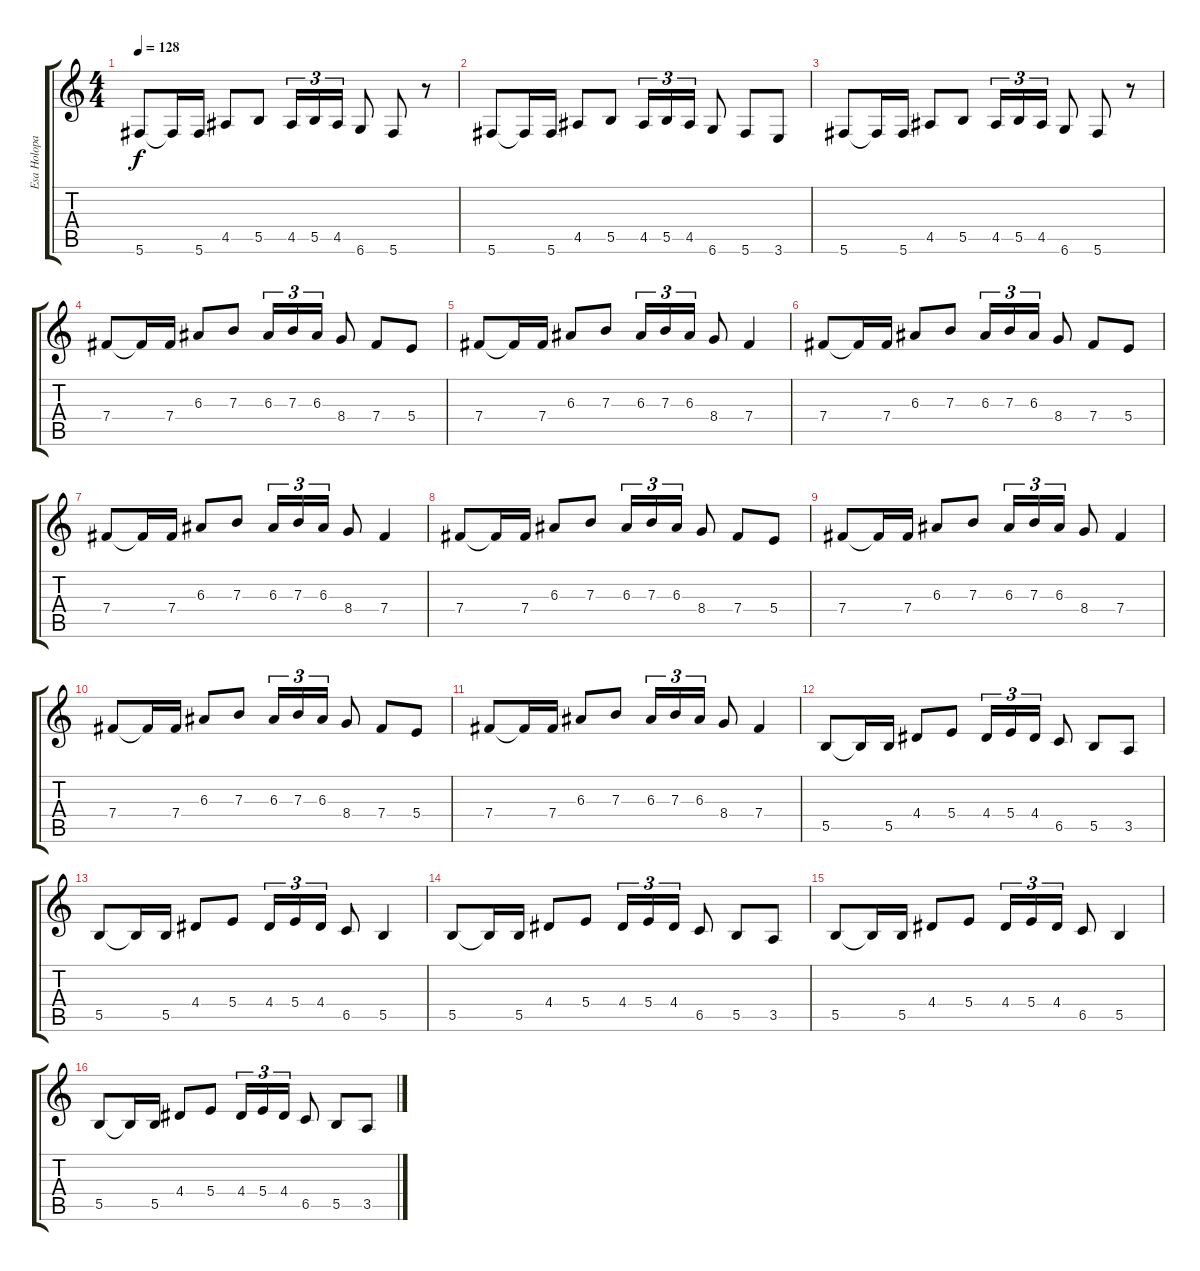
\track ("Esa Holopainen" "Esa Holopa") {instrument distortionguitar}
\staff {score tabs}
\tuning (Db4 Ab3 E3 B2 Gb2 Db2) {hide}
\ts (4 4)
\tempo 128
\clef g2
\ks c
5.6.8{dy f} 5.6{t}.16 5.6.16 4.5.8 5.5.8 4.5.16{tu (3 2)} 5.5.16{tu (3 2)} 4.5.16{tu (3 2)} 6.6.8 5.6.8 r.8 |
5.6.8 5.6{t}.16 5.6.16 4.5.8 5.5.8 4.5.16{tu (3 2)} 5.5.16{tu (3 2)} 4.5.16{tu (3 2)} 6.6.8 5.6.8 3.6.8 |
5.6.8 5.6{t}.16 5.6.16 4.5.8 5.5.8 4.5.16{tu (3 2)} 5.5.16{tu (3 2)} 4.5.16{tu (3 2)} 6.6.8 5.6.8 r.8 |
7.4.8{balance 8} 7.4{t}.16 7.4.16 6.3.8 7.3.8 6.3.16{tu (3 2)} 7.3.16{tu (3 2)} 6.3.16{tu (3 2)} 8.4.8 7.4.8 5.4.8 |
7.4.8 7.4{t}.16 7.4.16 6.3.8 7.3.8 6.3.16{tu (3 2)} 7.3.16{tu (3 2)} 6.3.16{tu (3 2)} 8.4.8 7.4.4 |
7.4.8 7.4{t}.16 7.4.16 6.3.8 7.3.8 6.3.16{tu (3 2)} 7.3.16{tu (3 2)} 6.3.16{tu (3 2)} 8.4.8 7.4.8 5.4.8 |
7.4.8 7.4{t}.16 7.4.16 6.3.8 7.3.8 6.3.16{tu (3 2)} 7.3.16{tu (3 2)} 6.3.16{tu (3 2)} 8.4.8 7.4.4 |
7.4.8 7.4{t}.16 7.4.16 6.3.8 7.3.8 6.3.16{tu (3 2)} 7.3.16{tu (3 2)} 6.3.16{tu (3 2)} 8.4.8 7.4.8 5.4.8 |
7.4.8 7.4{t}.16 7.4.16 6.3.8 7.3.8 6.3.16{tu (3 2)} 7.3.16{tu (3 2)} 6.3.16{tu (3 2)} 8.4.8 7.4.4 |
7.4.8 7.4{t}.16 7.4.16 6.3.8 7.3.8 6.3.16{tu (3 2)} 7.3.16{tu (3 2)} 6.3.16{tu (3 2)} 8.4.8 7.4.8 5.4.8 |
7.4.8 7.4{t}.16 7.4.16 6.3.8 7.3.8 6.3.16{tu (3 2)} 7.3.16{tu (3 2)} 6.3.16{tu (3 2)} 8.4.8 7.4.4 |
5.5.8{balance 16} 5.5{t}.16 5.5.16 4.4.8 5.4.8 4.4.16{tu (3 2)} 5.4.16{tu (3 2)} 4.4.16{tu (3 2)} 6.5.8 5.5.8 3.5.8 |
5.5.8 5.5{t}.16 5.5.16 4.4.8 5.4.8 4.4.16{tu (3 2)} 5.4.16{tu (3 2)} 4.4.16{tu (3 2)} 6.5.8 5.5.4 |
5.5.8 5.5{t}.16 5.5.16 4.4.8 5.4.8 4.4.16{tu (3 2)} 5.4.16{tu (3 2)} 4.4.16{tu (3 2)} 6.5.8 5.5.8 3.5.8 |
5.5.8 5.5{t}.16 5.5.16 4.4.8 5.4.8 4.4.16{tu (3 2)} 5.4.16{tu (3 2)} 4.4.16{tu (3 2)} 6.5.8 5.5.4 |
5.5.8 5.5{t}.16 5.5.16 4.4.8 5.4.8 4.4.16{tu (3 2)} 5.4.16{tu (3 2)} 4.4.16{tu (3 2)} 6.5.8 5.5.8 3.5.8
